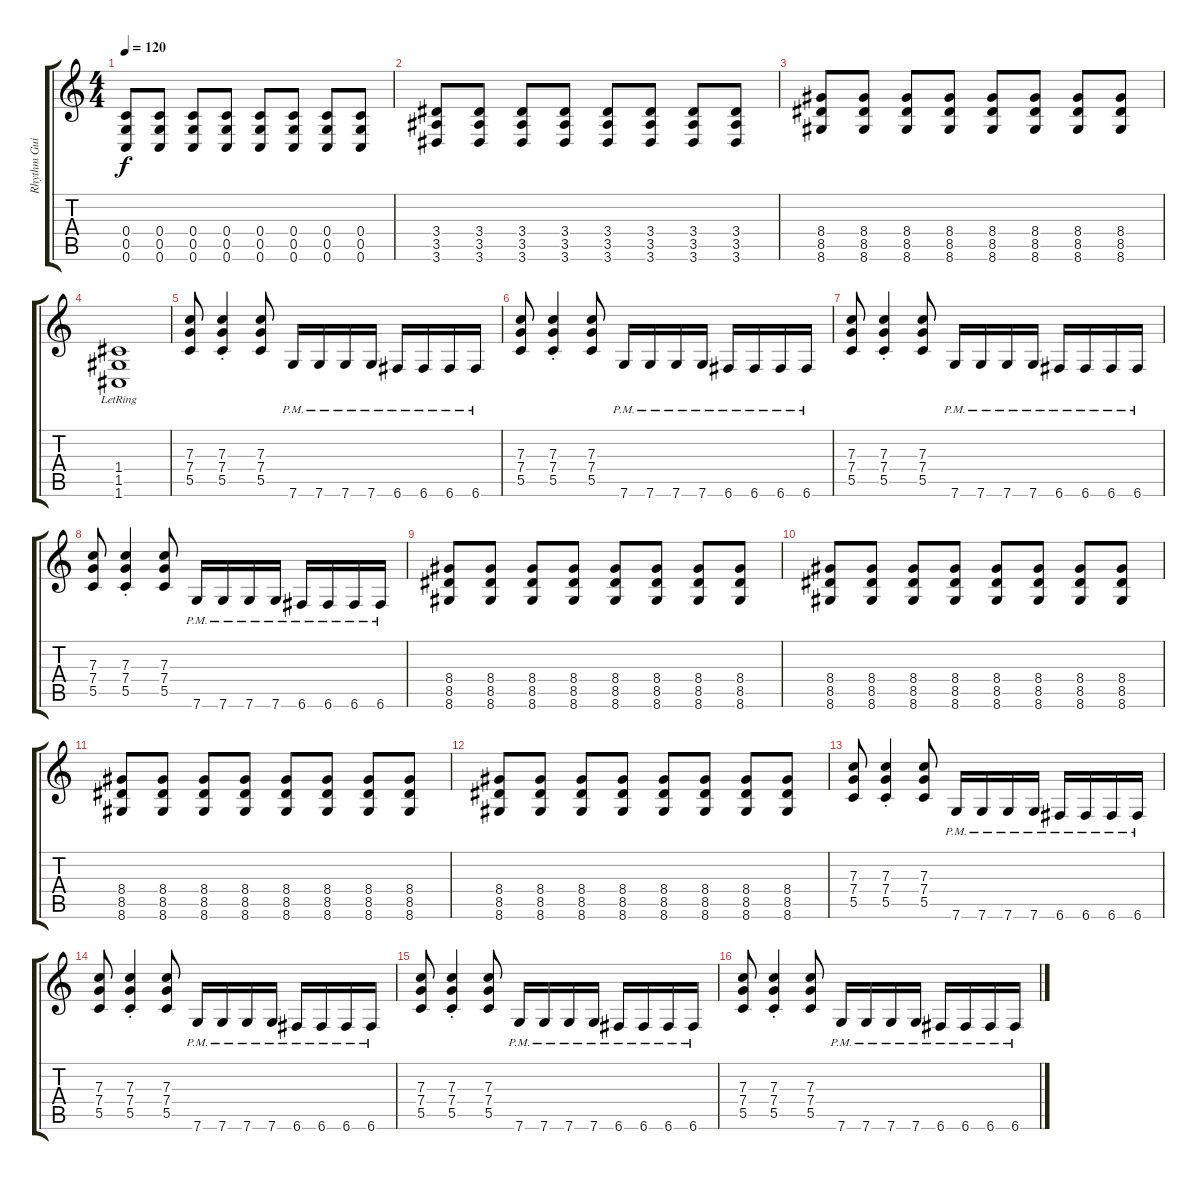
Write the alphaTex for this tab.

\track ("Rhythm Guitar" "Rhythm Gui") {instrument distortionguitar}
\staff {score tabs}
\tuning (D4 A3 F3 C3 G2 C2) {hide}
\ts (4 4)
\tempo 120
\clef g2
\ks c
(0.4 0.5 0.6).8{dy f} (0.4 0.5 0.6).8 (0.4 0.5 0.6).8 (0.4 0.5 0.6).8 (0.4 0.5 0.6).8 (0.4 0.5 0.6).8 (0.4 0.5 0.6).8 (0.4 0.5 0.6).8 |
(3.4 3.5 3.6).8 (3.4 3.5 3.6).8 (3.4 3.5 3.6).8 (3.4 3.5 3.6).8 (3.4 3.5 3.6).8 (3.4 3.5 3.6).8 (3.4 3.5 3.6).8 (3.4 3.5 3.6).8 |
(8.4 8.5 8.6).8 (8.4 8.5 8.6).8 (8.4 8.5 8.6).8 (8.4 8.5 8.6).8 (8.4 8.5 8.6).8 (8.4 8.5 8.6).8 (8.4 8.5 8.6).8 (8.4 8.5 8.6).8 |
(1.4{lr} 1.5{lr} 1.6{lr}).1 |
(7.3 7.4 5.5).8 (7.3{st} 7.4{st} 5.5{st}).4 (7.3 7.4 5.5).8 7.6{pm}.16 7.6{pm}.16 7.6{pm}.16 7.6{pm}.16 6.6{pm}.16 6.6{pm}.16 6.6{pm}.16 6.6{pm}.16 |
(7.3 7.4 5.5).8 (7.3{st} 7.4{st} 5.5{st}).4 (7.3 7.4 5.5).8 7.6{pm}.16 7.6{pm}.16 7.6{pm}.16 7.6{pm}.16 6.6{pm}.16 6.6{pm}.16 6.6{pm}.16 6.6{pm}.16 |
(7.3 7.4 5.5).8 (7.3{st} 7.4{st} 5.5{st}).4 (7.3 7.4 5.5).8 7.6{pm}.16 7.6{pm}.16 7.6{pm}.16 7.6{pm}.16 6.6{pm}.16 6.6{pm}.16 6.6{pm}.16 6.6{pm}.16 |
(7.3 7.4 5.5).8 (7.3{st} 7.4{st} 5.5{st}).4 (7.3 7.4 5.5).8 7.6{pm}.16 7.6{pm}.16 7.6{pm}.16 7.6{pm}.16 6.6{pm}.16 6.6{pm}.16 6.6{pm}.16 6.6{pm}.16 |
(8.4 8.5 8.6).8 (8.4 8.5 8.6).8 (8.4 8.5 8.6).8 (8.4 8.5 8.6).8 (8.4 8.5 8.6).8 (8.4 8.5 8.6).8 (8.4 8.5 8.6).8 (8.4 8.5 8.6).8 |
(8.4 8.5 8.6).8 (8.4 8.5 8.6).8 (8.4 8.5 8.6).8 (8.4 8.5 8.6).8 (8.4 8.5 8.6).8 (8.4 8.5 8.6).8 (8.4 8.5 8.6).8 (8.4 8.5 8.6).8 |
(8.4 8.5 8.6).8 (8.4 8.5 8.6).8 (8.4 8.5 8.6).8 (8.4 8.5 8.6).8 (8.4 8.5 8.6).8 (8.4 8.5 8.6).8 (8.4 8.5 8.6).8 (8.4 8.5 8.6).8 |
(8.4 8.5 8.6).8 (8.4 8.5 8.6).8 (8.4 8.5 8.6).8 (8.4 8.5 8.6).8 (8.4 8.5 8.6).8 (8.4 8.5 8.6).8 (8.4 8.5 8.6).8 (8.4 8.5 8.6).8 |
(7.3 7.4 5.5).8 (7.3{st} 7.4{st} 5.5{st}).4 (7.3 7.4 5.5).8 7.6{pm}.16 7.6{pm}.16 7.6{pm}.16 7.6{pm}.16 6.6{pm}.16 6.6{pm}.16 6.6{pm}.16 6.6{pm}.16 |
(7.3 7.4 5.5).8 (7.3{st} 7.4{st} 5.5{st}).4 (7.3 7.4 5.5).8 7.6{pm}.16 7.6{pm}.16 7.6{pm}.16 7.6{pm}.16 6.6{pm}.16 6.6{pm}.16 6.6{pm}.16 6.6{pm}.16 |
(7.3 7.4 5.5).8 (7.3{st} 7.4{st} 5.5{st}).4 (7.3 7.4 5.5).8 7.6{pm}.16 7.6{pm}.16 7.6{pm}.16 7.6{pm}.16 6.6{pm}.16 6.6{pm}.16 6.6{pm}.16 6.6{pm}.16 |
(7.3 7.4 5.5).8 (7.3{st} 7.4{st} 5.5{st}).4 (7.3 7.4 5.5).8 7.6{pm}.16 7.6{pm}.16 7.6{pm}.16 7.6{pm}.16 6.6{pm}.16 6.6{pm}.16 6.6{pm}.16 6.6{pm}.16
